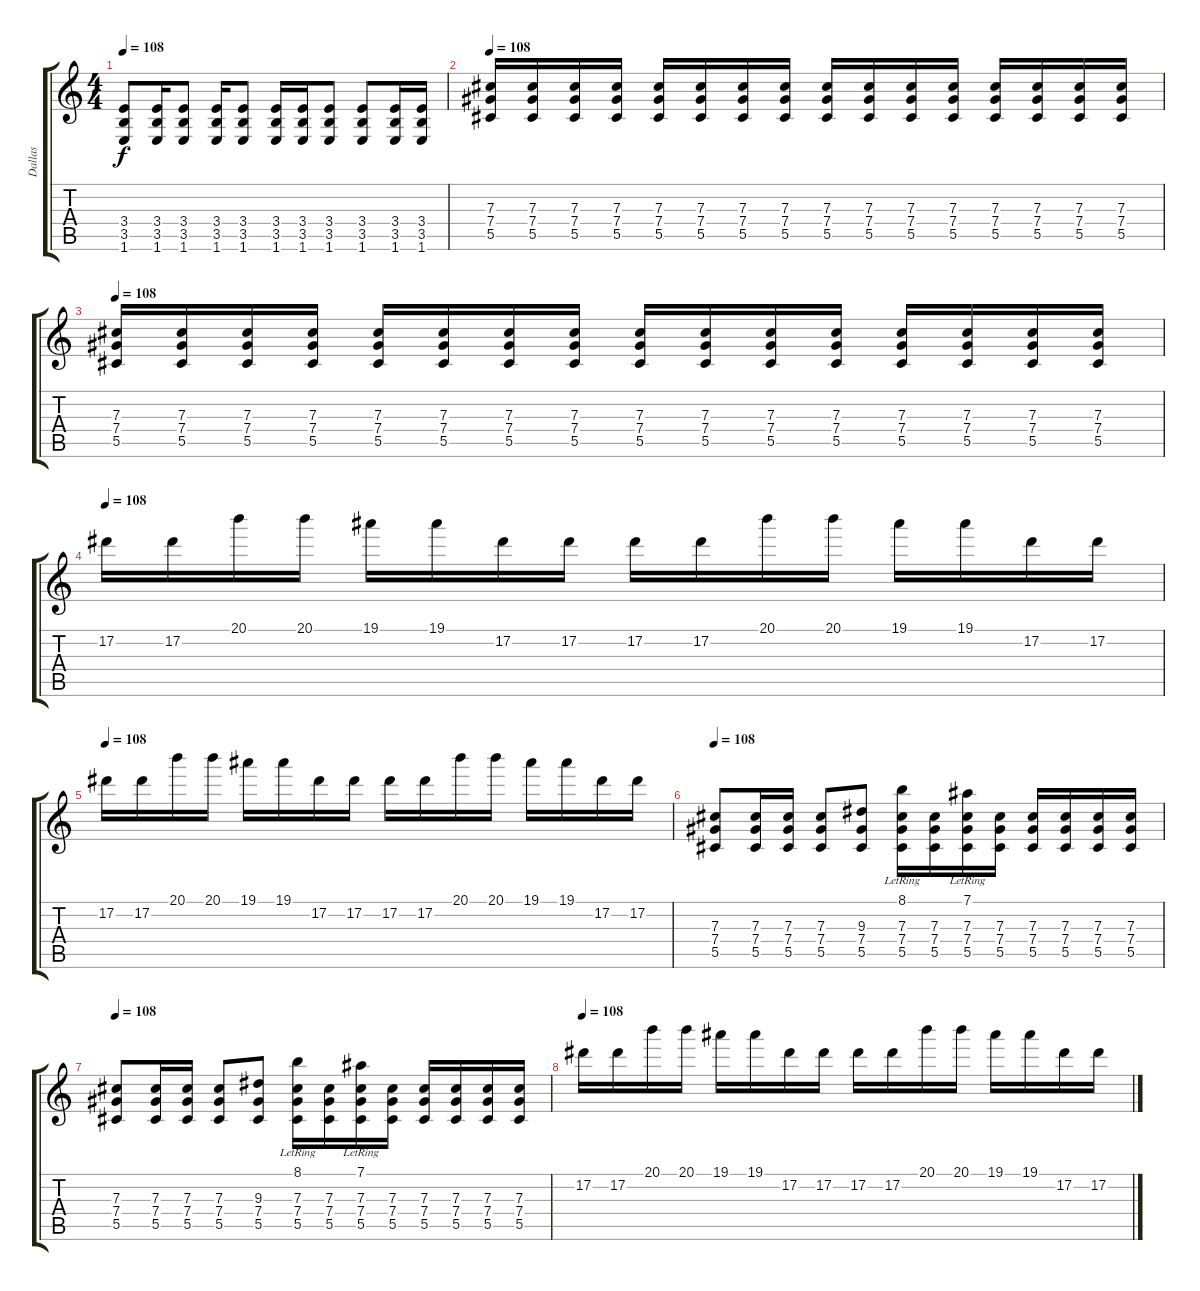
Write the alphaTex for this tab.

\track ("Dallas" "Dallas") {instrument overdrivenguitar}
\staff {score tabs}
\tuning (Eb4 Bb3 Gb3 Db3 Ab2 Eb2) {hide}
\ts (4 4)
\tempo 108
\clef g2
\ks c
(3.4 3.5 1.6).8{dy f} (3.4 3.5 1.6).16 (3.4 3.5 1.6).8 (3.4 3.5 1.6).16 (3.4 3.5 1.6).8 (3.4 3.5 1.6).16 (3.4 3.5 1.6).16 (3.4 3.5 1.6).8 (3.4 3.5 1.6).8 (3.4 3.5 1.6).16 (3.4 3.5 1.6).16 |
\tempo 108
(7.3 7.4 5.5).16 (7.3 7.4 5.5).16 (7.3 7.4 5.5).16 (7.3 7.4 5.5).16 (7.3 7.4 5.5).16 (7.3 7.4 5.5).16 (7.3 7.4 5.5).16 (7.3 7.4 5.5).16 (7.3 7.4 5.5).16 (7.3 7.4 5.5).16 (7.3 7.4 5.5).16 (7.3 7.4 5.5).16 (7.3 7.4 5.5).16 (7.3 7.4 5.5).16 (7.3 7.4 5.5).16 (7.3 7.4 5.5).16 |
\tempo 108
(7.3 7.4 5.5).16 (7.3 7.4 5.5).16 (7.3 7.4 5.5).16 (7.3 7.4 5.5).16 (7.3 7.4 5.5).16 (7.3 7.4 5.5).16 (7.3 7.4 5.5).16 (7.3 7.4 5.5).16 (7.3 7.4 5.5).16 (7.3 7.4 5.5).16 (7.3 7.4 5.5).16 (7.3 7.4 5.5).16 (7.3 7.4 5.5).16 (7.3 7.4 5.5).16 (7.3 7.4 5.5).16 (7.3 7.4 5.5).16 |
\tempo 108
17.2.16 17.2.16 20.1.16 20.1.16 19.1.16 19.1.16 17.2.16 17.2.16 17.2.16 17.2.16 20.1.16 20.1.16 19.1.16 19.1.16 17.2.16 17.2.16 |
\tempo 108
17.2.16 17.2.16 20.1.16 20.1.16 19.1.16 19.1.16 17.2.16 17.2.16 17.2.16 17.2.16 20.1.16 20.1.16 19.1.16 19.1.16 17.2.16 17.2.16 |
\tempo 108
(7.3 7.4 5.5).8 (7.3 7.4 5.5).16 (7.3 7.4 5.5).16 (7.3 7.4 5.5).8 (9.3 7.4 5.5).8 (8.1{lr} 7.3 7.4 5.5).16 (7.3 7.4 5.5).16 (7.1{lr} 7.3 7.4 5.5).16 (7.3 7.4 5.5).16 (7.3 7.4 5.5).16 (7.3 7.4 5.5).16 (7.3 7.4 5.5).16 (7.3 7.4 5.5).16 |
\tempo 108
(7.3 7.4 5.5).8 (7.3 7.4 5.5).16 (7.3 7.4 5.5).16 (7.3 7.4 5.5).8 (9.3 7.4 5.5).8 (8.1{lr} 7.3 7.4 5.5).16 (7.3 7.4 5.5).16 (7.1{lr} 7.3 7.4 5.5).16 (7.3 7.4 5.5).16 (7.3 7.4 5.5).16 (7.3 7.4 5.5).16 (7.3 7.4 5.5).16 (7.3 7.4 5.5).16 |
\tempo 108
17.2.16 17.2.16 20.1.16 20.1.16 19.1.16 19.1.16 17.2.16 17.2.16 17.2.16 17.2.16 20.1.16 20.1.16 19.1.16 19.1.16 17.2.16 17.2.16
